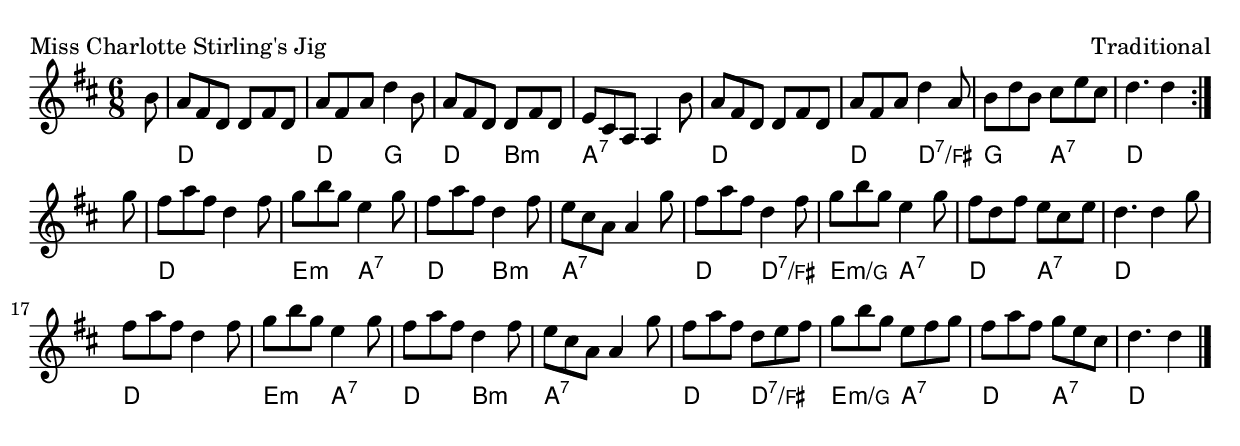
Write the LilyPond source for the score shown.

\version "2.22.0"

#(define (lower-extension pitch chbass)
    "Return re-sized markup for pitch note name."
    #{
        \markup \fontsize #-2
        #(note-name->markup pitch chbass)
    #}
)

\include "english.ly"


\paper {
   top-margin = 5\mm
   bottom-margin = 5\mm
   left-margin = 5\mm
   right-margin = 5\mm
   ragged-bottom = ##f
%   page-limit-inter-system-space=##t
%   page-limit-inter-system-space-factor=1
%   after-title-space = 10\mm
   score-markup-spacing = #'((basic-distance . 10))
   markup-system-spacing = #'((basic-distance . 5))
   system-system-spacing= #'((basic-distance . 12))
%   markup-markup-spacing = #'((basic-distance . 0))
}

\layout {
  indent = 0 \mm
  \context { 
        \ChordNames
        chordNoteNamer = #lower-extension
        \override ChordName.font-size = #0.5
  }
}

\score {
    \relative c''{
        <<
        {
            \clef treble
            \key d \major
            \time 6/8
            \partial 8 b8 |
            a fs d d fs d | a' fs a d4 b8 | a8 fs d d fs d | e cs a a4 b'8 |
            a fs d d fs d | a' fs a d4 a8 | b d b cs e cs | d4. d4 \bar":|." \break
            g8 | fs a fs d4 fs8 | g b g e4 g8 | fs a fs d4 fs8 | e cs a a4 g'8 |
            fs a fs d4 fs8 | g b g e4 g8 | fs d fs e cs e | d4. d4 g8 |
            fs a fs d4 fs8 | g b g e4 g8 | fs a fs d4 fs8 | e cs a a4 g'8 |
            fs a fs d e fs | g b g e fs g | fs a fs g e cs | d4. d4 \bar"|."
        }
        \new ChordNames {
            \chordmode {
                \partial 8 s8 |
                d2. | d4. g | d b:m | a2.:7 |
                d | d4. d:7/fs | g a:7 | d4. s4 |
                s8 | d2. | e4.:m a:7 | d b:m | a2.:7 |
                d4. d:7/fs | e:m/g a:7 | d a:7 | d2. |
                d | e4.:m a:7 | d b:m | a2.:7 |
                d4. d:7/fs | e:m/g a:7 | d a:7 | d4. s4 |
            }
        }
        >>
    }

    \header {
        piece = "Miss Charlotte Stirling's Jig"
        opus = "Traditional"
    }
}
